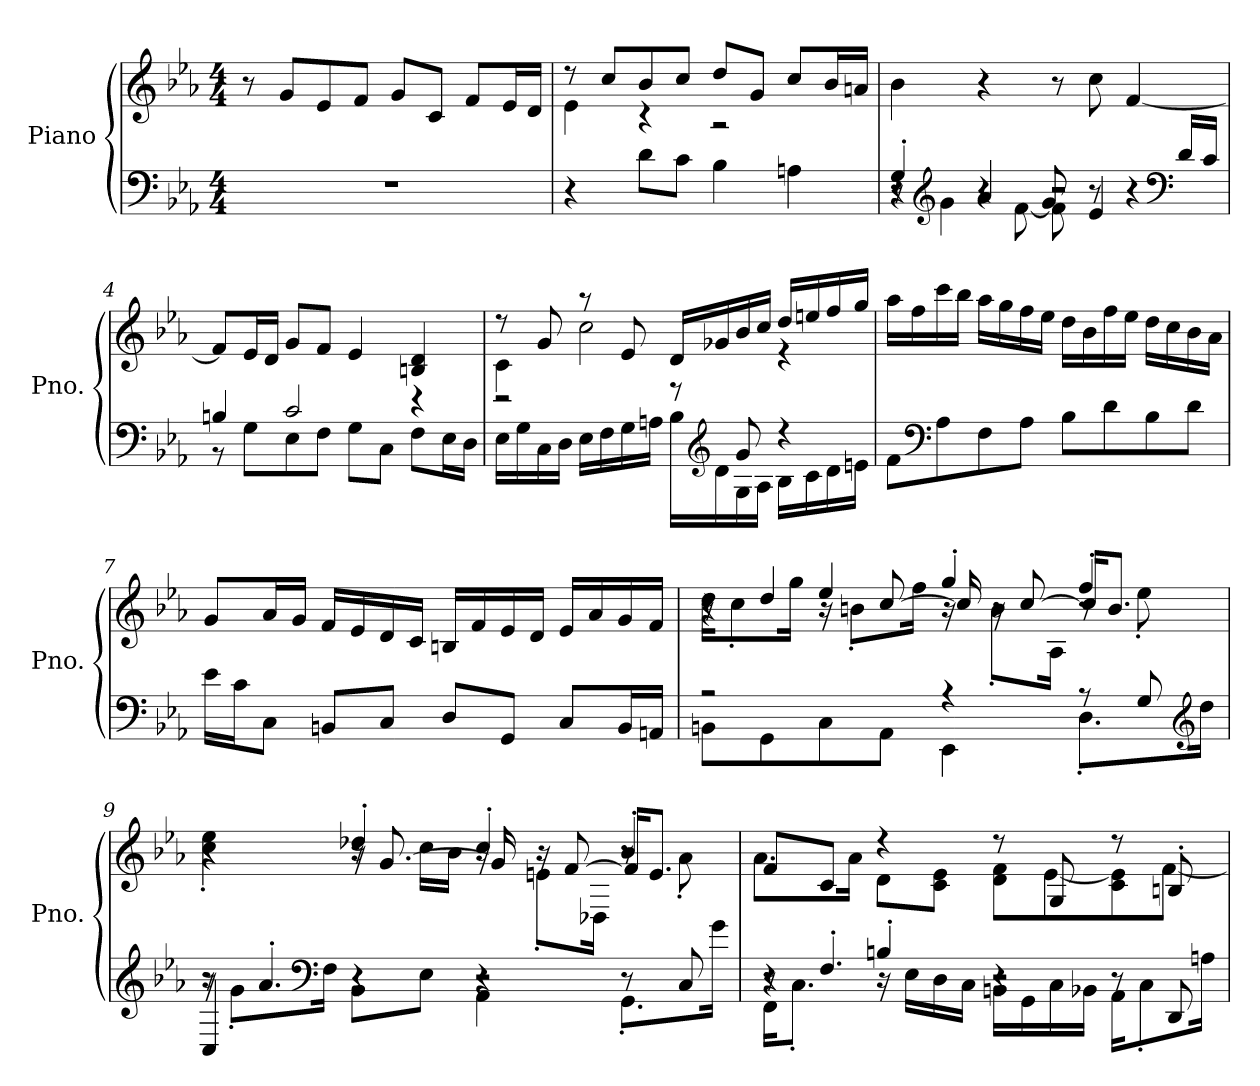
**kern	**kern
*part1	*part1
*staff2	*staff1
*I"Piano	*
*I'Pno.	*
*clefF4	*clefG2
*k[b-e-a-]	*k[b-e-a-]
*M4/4	*M4/4
*MM69	*MM69
=1	=1
1r	8r
.	8g/L
.	8e-/
.	8f/J
.	8g/L
.	8c/J
.	8f/L
.	16e-/L
.	16d/JJ
=2	=2
*	*^
4r	8r	4e-\
.	8cc/L	.
8d\L	8b-/	4r
8c\J	8cc/J	.
4B-\	8dd/L	2r
.	8g/J	.
4An\	8cc/L	.
.	16b-/L	.
.	16an/JJ	.
*	*v	*v
=3	=3
*^	*
*	*^	*
4r	8r	4G'/	4b-\
*clefG2	*	*	*
.	4g\	.	.
4a-/	.	4r	4r
.	[8f\	.	.
2r	8f\]	8g/	8r
.	8r	4e-/	8cc\
.	4r	.	[4f/
*clefF4	*	*	*
.	.	16d/LL	.
.	.	16c/JJ	.
*	*v	*v	*
!!LO:LB:g=z
=4	=4	=4
4Bn/	8r	8f/L]
.	8G\L	16e-/L
.	.	16d/JJ
2c/	8E-\	8g/L
.	8F\J	8f/J
.	8G\L	4e-/
.	8C\J	.
4r	8F\L	4Bn/ 4d/
.	16E-\L	.
.	16D\JJ	.
=5	=5	=5
*	*	*^
2r	16E-\LL	8r	4c\
.	16G\	.	.
.	16C\	8g/	.
.	16D\JJ	.	.
.	16E-\LL	8r	2cc\
.	16F\	.	.
.	16G\	8e-/	.
.	16An\JJ	.	.
8r	16B-\LL	16d/LL	.
*clefG2	*	*	*
.	16d\	16g-X/	.
8g/	16G\	16b-/	.
.	16A\JJ	16cc/JJ	.
4r	16B-\LL	16dd/LL	4r
.	16c\	16een/	.
.	16d\	16ff/	.
.	16en\JJ	16gg/JJ	.
*v	*v	*	*
*	*v	*v
!!LO:LB:g=z
=6	=6
8f\L	16aa-\LL
.	16ff\
*clefF4	*
8A-\	16ccc\
.	16bb-\JJ
8F\	16aa-\LL
.	16gg\
8A-\J	16ff\
.	16ee-\JJ
8B-\L	16dd\LL
.	16b-\
8d\	16ff\
.	16ee-\JJ
8B-\	16dd\LL
.	16cc\
8d\J	16b-\
.	16a-\JJ
=7	=7
16e-\LL	8g/L
16c\J	.
8C\J	16a-/L
.	16g/JJ
8BBn/L	16f/LL
.	16e-/
8C/J	16d/
.	16c/JJ
8D/L	16Bn/LL
.	16f/
8GG/J	16e-/
.	16d/JJ
8C/L	16e-/LL
.	16a-/
16BB/L	16g/
16AAn/JJ	16f/JJ
!!LO:LB:g=z
=8	=8
*^	*^
*	*	*	*^
2r	8BBn\L	4r	16dd\KL	8r
.	.	.	8cc'\	.
.	8GG\	.	.	4dd/
.	.	.	16gg\Jk	.
.	8C\	4ee-/	16r	.
.	.	.	8bn'\L	.
.	8AA-\J	.	.	[8cc/
.	.	.	16ff\Jk	.
4r	4EE-\	4gg'/	16r	16cc/]
.	.	.	8b'\L	16r
.	.	.	.	[8cc/
.	.	.	16A-\Jk	.
8r	8.D'\L	4ff'/	8r	16cc/KL]
.	.	.	.	8.b/J
8G/	.	.	8ee-'\	.
*clefG2	*	*	*	*
.	16dd\Jk	.	.	.
!!LO:LB:g=z	!!	!!
=9	=9	=9	=9	=9
*	*^	*	*	*
8r	16r	4C/	4r	4cc\' 4ee-\'	4r
.	8g'\L	.	.	.	.
4.a-'/	.	.	.	.	.
*clefF4	*	*	*	*	*
.	16F\Jk	.	.	.	.
.	8BB-\L	4r	4dd-X'/	8r	16r
.	.	.	.	.	[8.g/
.	8E-\J	.	.	16cc\LL	.
.	.	.	.	16b-\JJ	.
2r	4AA-\	4r	4cc'/	16r	16g/]
.	.	.	.	8en'\L	16r
.	.	.	.	.	[8f/
.	.	.	.	16D-X\Jk	.
.	8.GG'\L	8r	4b-'/	8r	16f/KL]
.	.	.	.	.	8.e/J
.	.	8C/	.	8a-'\	.
.	16g\Jk	.	.	.	.
*	*	*	*	*v	*v
=10	=10	=10	=10	=10
4r	16FF\KL	8r	8f/L	8.a-\L
.	8.C'\J	.	.	.
.	.	4.F'/	8c/J	.
.	.	.	.	16a-\Jk
4Bn'/	16r	.	4r	8d\L
.	16E-\LL	.	.	.
.	16D\	.	.	8c\ 8e-\J
.	16C\JJ	.	.	.
2r	16BBn\LL	4r	8r	8d\ 8f\L
.	16GG\	.	.	.
.	16C\	.	8G/	[8e-\
.	16BB-X\JJ	.	.	.
.	16AA-\KL	8r	8r	8c\ 8e-\]
.	8C'\	.	.	.
.	.	8DD/	8Bn'/	[8f\J
.	16An\Jk	.	.	.
*v	*v	*v	*	*
*	*v	*v
=	=
*-	*-
